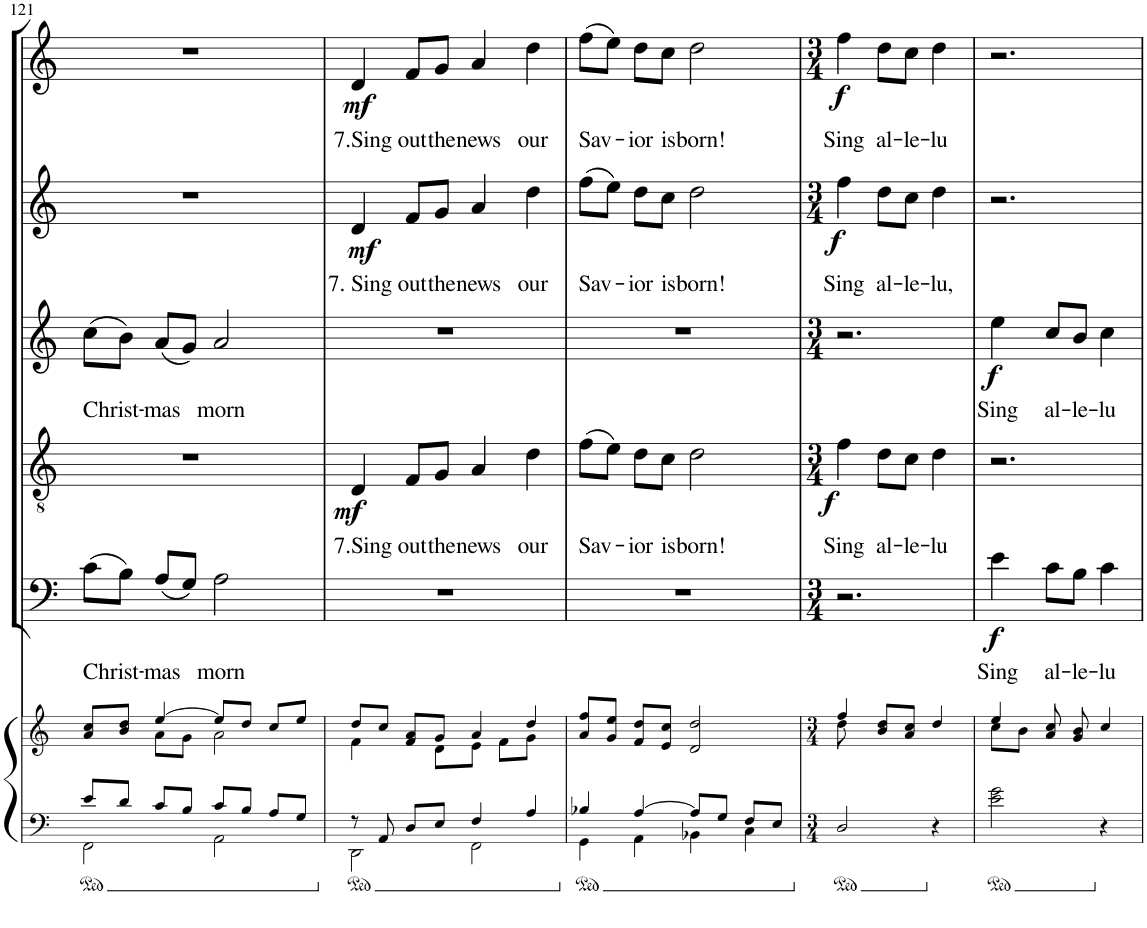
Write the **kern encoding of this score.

**kern	**kern	**kern	**text	**dynam	**kern	**text	**dynam	**kern	**text	**dynam	**kern	**text	**dynam	**kern	**text	**dynam
*part7	*part6	*part5	*part5	*part5	*part4	*part4	*part4	*part3	*part3	*part3	*part2	*part2	*part2	*part1	*part1	*part1
*staff7	*staff6	*staff5	*staff5	*staff5	*staff4	*staff4	*staff4	*staff3	*staff3	*staff3	*staff2	*staff2	*staff2	*staff1	*staff1	*staff1
*I"LH	*I"RH	*I"Bassi	*	*	*I"Tenori	*	*	*I"Contralti	*	*	*I"Soprani II	*	*	*I"Soprani I	*	*
!!LO:PB:g=z
*clefF4	*clefG2	*clefF4	*	*	*clefGv2	*	*	*clefG2	*	*	*clefG2	*	*	*clefG2	*	*
*	*	*	*	*	*	*	*	*	*	*	*	*	*	*Trd1c2	*	*
*k[]	*k[]	*k[]	*	*	*k[]	*	*	*k[]	*	*	*k[]	*	*	*k[]	*	*
*M4/4	*M4/4	*M4/4	*	*	*M4/4	*	*	*M4/4	*	*	*M4/4	*	*	*M4/4	*	*
*ped	*	*	*	*	*	*	*	*	*	*	*	*	*	*	*	*
=121	=121	=121	=121	=121	=121	=121	=121	=121	=121	=121	=121	=121	=121	=121	=121	=121
*^	*^	*	*	*	*	*	*	*	*	*	*	*	*	*	*	*
!	!	!	!	!	!LO:LY:b	!	!	!	!	!	!LO:LY:b	!	!	!	!	!	!	!
8e/L	2FF\	8a/ 8cc/L	4ryy	(8c\L	Christ-	.	1r	.	.	(8cc\L	Christ-	.	1r	.	.	1r	.	.
8d/J	.	8b/ 8dd/J	.	8B\J)	.	.	.	.	.	8b\J)	.	.	.	.	.	.	.	.
!	!	!	!	!	!LO:LY:b	!	!	!	!	!	!LO:LY:b	!	!	!	!	!	!	!
8c/L	.	[4ee/	8a\L	(8A/L	-mas	.	.	.	.	(8a/L	-mas	.	.	.	.	.	.	.
8B/J	.	.	8g\J	8G/J)	.	.	.	.	.	8g/J)	.	.	.	.	.	.	.	.
!	!	!	!	!	!LO:LY:b	!	!	!	!	!	!LO:LY:b	!	!	!	!	!	!	!
8c/L	2AA\	8ee/L]	2a\	2A\	morn	.	.	.	.	2a/	morn	.	.	.	.	.	.	.
8B/J	.	8dd/J	.	.	.	.	.	.	.	.	.	.	.	.	.	.	.	.
8A/L	.	8cc/L	.	.	.	.	.	.	.	.	.	.	.	.	.	.	.	.
8G/J	.	8ee/J	.	.	.	.	.	.	.	.	.	.	.	.	.	.	.	.
=122	=122	=122	=122	=122	=122	=122	=122	=122	=122	=122	=122	=122	=122	=122	=122	=122	=122	=122
*Xped	*	*	*	*	*	*	*	*	*	*	*	*	*	*	*	*	*	*
*ped	*	*	*	*	*	*	*	*	*	*	*	*	*	*	*	*	*	*
!	!	!	!	!	!	!	!	!LO:LY:b	!LO:DY:b	!	!	!	!	!LO:LY:b	!LO:DY:b	!	!LO:LY:b	!LO:DY:b
8r	2DD\	8dd/L	4f\	1r	.	.	4D/	7.Sing	mf	1r	.	.	4d/	7. Sing	mf	4d/	7.Sing	mf
8AA/	.	8cc/J	.	.	.	.	.	.	.	.	.	.	.	.	.	.	.	.
!	!	!	!	!	!	!	!	!LO:LY:b	!	!	!	!	!	!LO:LY:b	!	!	!LO:LY:b	!
8D/L	.	8f/ 8a/L	8ryy	.	.	.	8F/L	out	.	.	.	.	8f/L	out	.	8f/L	out	.
!	!	!	!	!	!	!	!	!LO:LY:b	!	!	!	!	!	!LO:LY:b	!	!	!LO:LY:b	!
8E/J	.	8g/J	8d\L	.	.	.	8G/J	the	.	.	.	.	8g/J	the	.	8g/J	the	.
!	!	!	!	!	!	!	!	!LO:LY:b	!	!	!	!	!	!LO:LY:b	!	!	!LO:LY:b	!
4F/	2FF\	4a/	8e\J	.	.	.	4A/	news	.	.	.	.	4a/	news	.	4a/	news	.
.	.	.	8f\L	.	.	.	.	.	.	.	.	.	.	.	.	.	.	.
!	!	!	!	!	!	!	!	!LO:LY:b	!	!	!	!	!	!LO:LY:b	!	!	!LO:LY:b	!
4A/	.	4dd/	8g\J	.	.	.	4d\	our	.	.	.	.	4dd\	our	.	4dd\	our	.
.	.	.	8ryy	.	.	.	.	.	.	.	.	.	.	.	.	.	.	.
*	*	*v	*v	*	*	*	*	*	*	*	*	*	*	*	*	*	*	*
=123	=123	=123	=123	=123	=123	=123	=123	=123	=123	=123	=123	=123	=123	=123	=123	=123	=123
*Xped	*	*	*	*	*	*	*	*	*	*	*	*	*	*	*	*	*
*ped	*	*	*	*	*	*	*	*	*	*	*	*	*	*	*	*	*
*	*	*^	*	*	*	*	*	*	*	*	*	*	*	*	*	*	*
!	!	!	!	!	!	!	!	!LO:LY:b	!	!	!	!	!	!LO:LY:b	!	!	!LO:LY:b	!
*	*	*v	*v	*	*	*	*	*	*	*	*	*	*	*	*	*	*	*
4B-X/	4GG\	8a/ 8ff/L	1r	.	.	(8f\L	Sav-	.	1r	.	.	(8ff\L	Sav-	.	(8ff\L	Sav-	.
.	.	8g/ 8ee/J	.	.	.	8e\J)	.	.	.	.	.	8ee\J)	.	.	8ee\J)	.	.
!	!	!	!	!	!	!	!LO:LY:b	!	!	!	!	!	!LO:LY:b	!	!	!LO:LY:b	!
[4A/	4AA\	8f/ 8dd/L	.	.	.	8d\L	-ior	.	.	.	.	8dd\L	-ior	.	8dd\L	-ior	.
!	!	!	!	!	!	!	!LO:LY:b	!	!	!	!	!	!LO:LY:b	!	!	!LO:LY:b	!
.	.	8e/ 8cc/J	.	.	.	8c\J	is	.	.	.	.	8cc\J	is	.	8cc\J	is	.
!	!	!	!	!	!	!	!LO:LY:b	!	!	!	!	!	!LO:LY:b	!	!	!LO:LY:b	!
8A/L]	4BB-X\	2d/ 2dd/	.	.	.	2d\	born!	.	.	.	.	2dd\	born!	.	2dd\	born!	.
8G/J	.	.	.	.	.	.	.	.	.	.	.	.	.	.	.	.	.
8F/L	4C\	.	.	.	.	.	.	.	.	.	.	.	.	.	.	.	.
8E/J	.	.	.	.	.	.	.	.	.	.	.	.	.	.	.	.	.
*v	*v	*	*	*	*	*	*	*	*	*	*	*	*	*	*	*	*
=124	=124	=124	=124	=124	=124	=124	=124	=124	=124	=124	=124	=124	=124	=124	=124	=124
*M3/4	*M3/4	*M3/4	*	*	*M3/4	*	*	*M3/4	*	*	*M3/4	*	*	*M3/4	*	*
*Xped	*	*	*	*	*	*	*	*	*	*	*	*	*	*	*	*
*ped	*	*	*	*	*	*	*	*	*	*	*	*	*	*	*	*
*	*^	*	*	*	*	*	*	*	*	*	*	*	*	*	*	*
!	!	!	!	!	!	!	!LO:LY:b	!LO:DY:b	!	!	!	!	!LO:LY:b	!LO:DY:b	!	!LO:LY:b	!LO:DY:b
2D/	4ff/	8dd\	2.r	.	.	4f\	Sing	f	2.r	.	.	4ff\	Sing	f	4ff\	Sing	f
.	.	2ryy	.	.	.	.	.	.	.	.	.	.	.	.	.	.	.
!	!	!	!	!	!	!	!LO:LY:b	!	!	!	!	!	!LO:LY:b	!	!	!LO:LY:b	!
.	8b/ 8dd/L	.	.	.	.	8d\L	al-	.	.	.	.	8dd\L	al-	.	8dd\L	al-	.
!	!	!	!	!	!	!	!LO:LY:b	!	!	!	!	!	!LO:LY:b	!	!	!LO:LY:b	!
.	8a/ 8cc/J	.	.	.	.	8c\J	-le-	.	.	.	.	8cc\J	-le-	.	8cc\J	-le-	.
*Xped	*	*	*	*	*	*	*	*	*	*	*	*	*	*	*	*	*
!	!	!	!	!	!	!	!LO:LY:b	!	!	!	!	!	!LO:LY:b	!	!	!LO:LY:b	!
4r	4dd/	.	.	.	.	4d\	-lu	.	.	.	.	4dd\	-lu,	.	4dd\	-lu	.
.	.	8ryy	.	.	.	.	.	.	.	.	.	.	.	.	.	.	.
=125	=125	=125	=125	=125	=125	=125	=125	=125	=125	=125	=125	=125	=125	=125	=125	=125	=125
*ped	*	*	*	*	*	*	*	*	*	*	*	*	*	*	*	*	*
!	!	!	!	!LO:LY:b	!LO:DY:b	!	!	!	!	!LO:LY:b	!LO:DY:b	!	!	!	!	!	!
2e\ 2g\	4ee/	8cc\L	4e\	Sing	f	2.r	.	.	4ee\	Sing	f	2.r	.	.	2.r	.	.
.	.	8b\J	.	.	.	.	.	.	.	.	.	.	.	.	.	.	.
!	!	!	!	!LO:LY:b	!	!	!	!	!	!LO:LY:b	!	!	!	!	!	!	!
.	8a/ 8cc/	2ryy	8c\L	al-	.	.	.	.	8cc/L	al-	.	.	.	.	.	.	.
!	!	!	!	!LO:LY:b	!	!	!	!	!	!LO:LY:b	!	!	!	!	!	!	!
.	8g/ 8b/	.	8B\J	-le-	.	.	.	.	8b/J	-le-	.	.	.	.	.	.	.
*Xped	*	*	*	*	*	*	*	*	*	*	*	*	*	*	*	*	*
!	!	!	!	!LO:LY:b	!	!	!	!	!	!LO:LY:b	!	!	!	!	!	!	!
4r	4cc/	.	4c\	-lu	.	.	.	.	4cc\	-lu	.	.	.	.	.	.	.
*	*v	*v	*	*	*	*	*	*	*	*	*	*	*	*	*	*	*
=	=	=	=	=	=	=	=	=	=	=	=	=	=	=	=	=
*-	*-	*-	*-	*-	*-	*-	*-	*-	*-	*-	*-	*-	*-	*-	*-	*-
